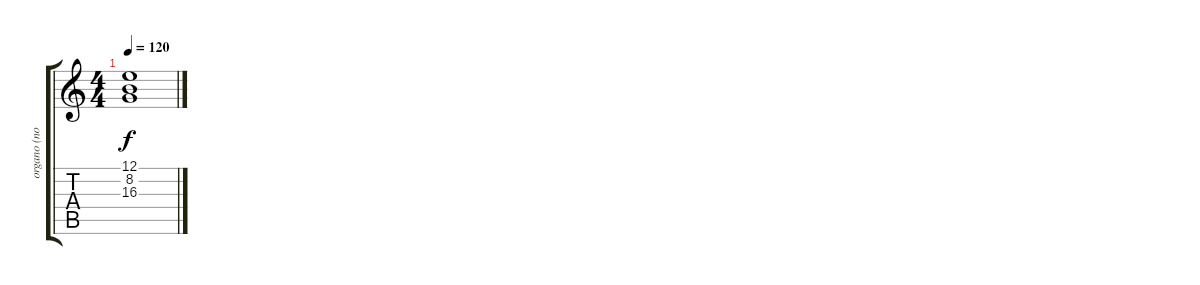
\track ("organo (no se quien)" "organo (no") {instrument accordion}
\staff {score tabs}
\tuning (E4 B3 G3 D3 A2 E2) {hide}
\ts (4 4)
\tempo 120
\clef g2
\ks c
(12.1 8.2 16.3).1{dy f}
